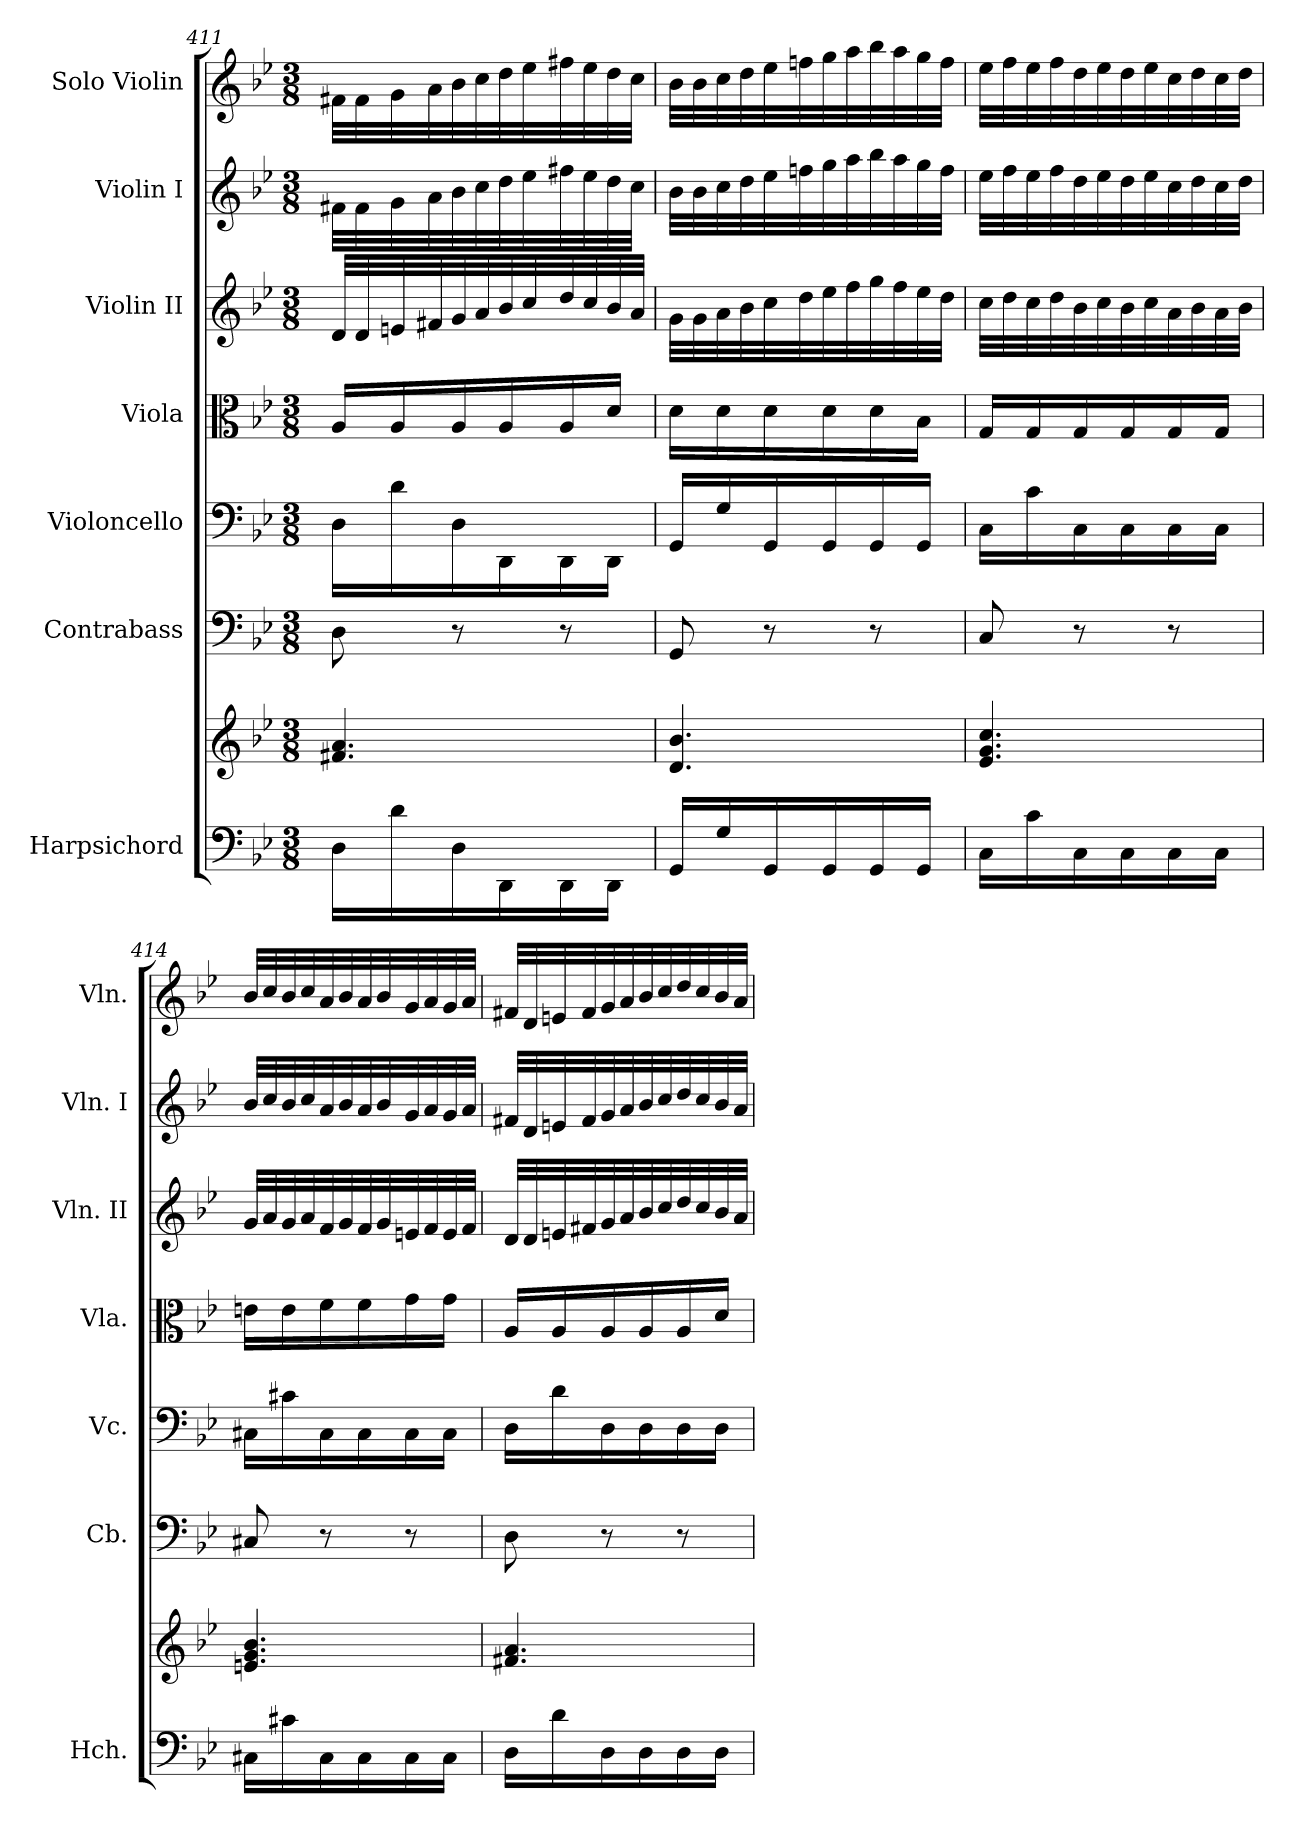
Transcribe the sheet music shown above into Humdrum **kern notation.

**kern	**kern	**kern	**kern	**kern	**kern	**kern	**kern
*part7	*part7	*part6	*part5	*part4	*part3	*part2	*part1
*staff8	*staff7	*staff6	*staff5	*staff4	*staff3	*staff2	*staff1
*I"Harpsichord	*	*I"Contrabass	*I"Violoncello	*I"Viola	*I"Violin II	*I"Violin I	*I"Solo Violin
*I'Hch.	*	*I'Cb.	*I'Vc.	*I'Vla.	*I'Vln. II	*I'Vln. I	*I'Vln.
*clefF4	*clefG2	*clefF4	*clefF4	*clefC3	*clefG2	*clefG2	*clefG2
*	*	*ITrd7c12	*	*	*	*	*
*k[b-e-]	*k[b-e-]	*k[b-e-]	*k[b-e-]	*k[b-e-]	*k[b-e-]	*k[b-e-]	*k[b-e-]
*M3/8	*M3/8	*M3/8	*M3/8	*M3/8	*M3/8	*M3/8	*M3/8
=411	=411	=411	=411	=411	=411	=411	=411
16D\LL	4.f#X/ 4.a/	8DD\	16D\LL	16A/LL	32d/LLL	32f#X\LLL	32f#X\LLL
.	.	.	.	.	32d/	32f#\	32f#\
16d\	.	.	16d\	16A/	32en/	32g\	32g\
.	.	.	.	.	32f#X/	32a\	32a\
16D\	.	8r	16D\	16A/	32g/	32b-\	32b-\
.	.	.	.	.	32a/	32cc\	32cc\
16DD\	.	.	16DD\	16A/	32b-/	32dd\	32dd\
.	.	.	.	.	32cc/	32ee-\	32ee-\
16DD\	.	8r	16DD\	16A/	32dd/	32ff#X\	32ff#X\
.	.	.	.	.	32cc/	32ee-\	32ee-\
16DD\JJ	.	.	16DD\JJ	16d/JJ	32b-/	32dd\	32dd\
.	.	.	.	.	32a/JJJ	32cc\JJJ	32cc\JJJ
!!LO:PB:g=z
=412	=412	=412	=412	=412	=412	=412	=412
16GG/LL	4.d/ 4.b-/	8GGG/	16GG/LL	16d\LL	32g\LLL	32b-\LLL	32b-\LLL
.	.	.	.	.	32g\	32b-\	32b-\
16G/	.	.	16G/	16d\	32a\	32cc\	32cc\
.	.	.	.	.	32b-\	32dd\	32dd\
16GG/	.	8r	16GG/	16d\	32cc\	32ee-\	32ee-\
.	.	.	.	.	32dd\	32ffn\	32ffn\
16GG/	.	.	16GG/	16d\	32ee-\	32gg\	32gg\
.	.	.	.	.	32ff\	32aa\	32aa\
16GG/	.	8r	16GG/	16d\	32gg\	32bb-\	32bb-\
.	.	.	.	.	32ff\	32aa\	32aa\
16GG/JJ	.	.	16GG/JJ	16B-\JJ	32ee-\	32gg\	32gg\
.	.	.	.	.	32dd\JJJ	32ff\JJJ	32ff\JJJ
=413	=413	=413	=413	=413	=413	=413	=413
16C\LL	4.e-/ 4.g/ 4.cc/	8CC/	16C\LL	16G/LL	32cc\LLL	32ee-\LLL	32ee-\LLL
.	.	.	.	.	32dd\	32ff\	32ff\
16c\	.	.	16c\	16G/	32cc\	32ee-\	32ee-\
.	.	.	.	.	32dd\	32ff\	32ff\
16C\	.	8r	16C\	16G/	32b-\	32dd\	32dd\
.	.	.	.	.	32cc\	32ee-\	32ee-\
16C\	.	.	16C\	16G/	32b-\	32dd\	32dd\
.	.	.	.	.	32cc\	32ee-\	32ee-\
16C\	.	8r	16C\	16G/	32a\	32cc\	32cc\
.	.	.	.	.	32b-\	32dd\	32dd\
16C\JJ	.	.	16C\JJ	16G/JJ	32a\	32cc\	32cc\
.	.	.	.	.	32b-\JJJ	32dd\JJJ	32dd\JJJ
=414	=414	=414	=414	=414	=414	=414	=414
16C#X\LL	4.en/ 4.g/ 4.b-/	8CC#X/	16C#X\LL	16en\LL	32g/LLL	32b-/LLL	32b-/LLL
.	.	.	.	.	32a/	32cc/	32cc/
16c#X\	.	.	16c#X\	16e\	32g/	32b-/	32b-/
.	.	.	.	.	32a/	32cc/	32cc/
16C#\	.	8r	16C#\	16f\	32f/	32a/	32a/
.	.	.	.	.	32g/	32b-/	32b-/
16C#\	.	.	16C#\	16f\	32f/	32a/	32a/
.	.	.	.	.	32g/	32b-/	32b-/
16C#\	.	8r	16C#\	16g\	32en/	32g/	32g/
.	.	.	.	.	32f/	32a/	32a/
16C#\JJ	.	.	16C#\JJ	16g\JJ	32e/	32g/	32g/
.	.	.	.	.	32f/JJJ	32a/JJJ	32a/JJJ
!!LO:PB:g=z
=415	=415	=415	=415	=415	=415	=415	=415
16D\LL	4.f#X/ 4.a/	8DD\	16D\LL	16A/LL	32d/LLL	32f#X/LLL	32f#X/LLL
.	.	.	.	.	32d/	32d/	32d/
16d\	.	.	16d\	16A/	32en/	32en/	32en/
.	.	.	.	.	32f#X/	32f#/	32f#/
16D\	.	8r	16D\	16A/	32g/	32g/	32g/
.	.	.	.	.	32a/	32a/	32a/
16D\	.	.	16D\	16A/	32b-/	32b-/	32b-/
.	.	.	.	.	32cc/	32cc/	32cc/
16D\	.	8r	16D\	16A/	32dd/	32dd/	32dd/
.	.	.	.	.	32cc/	32cc/	32cc/
16D\JJ	.	.	16D\JJ	16d/JJ	32b-/	32b-/	32b-/
.	.	.	.	.	32a/JJJ	32a/JJJ	32a/JJJ
=	=	=	=	=	=	=	=
*-	*-	*-	*-	*-	*-	*-	*-
